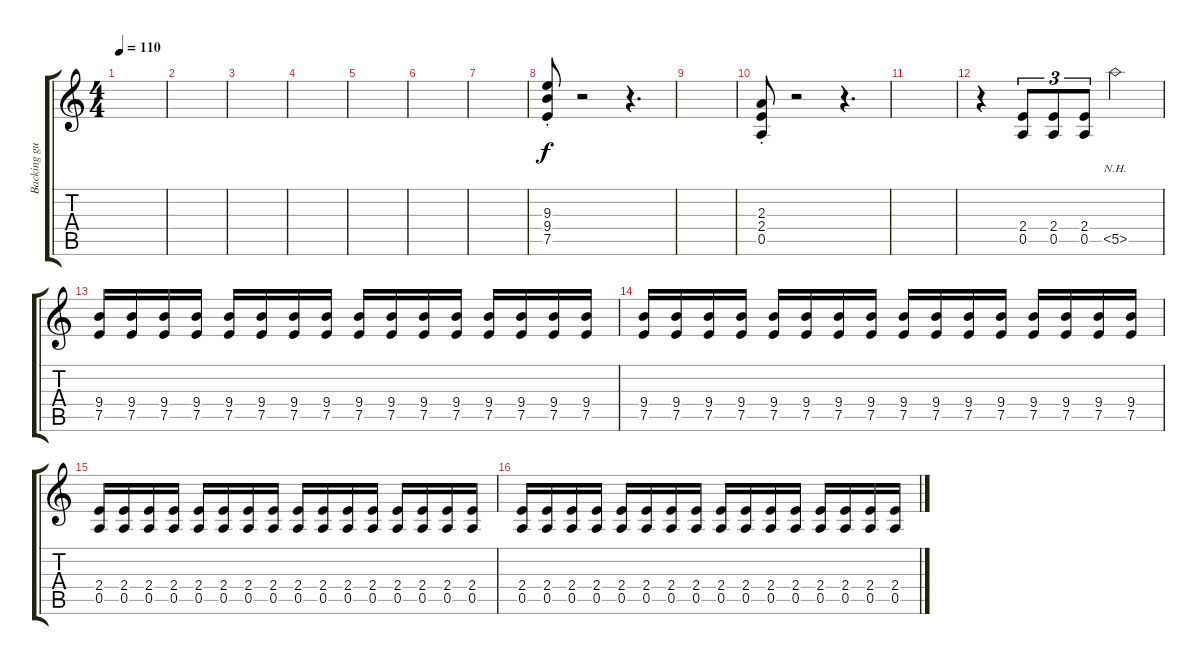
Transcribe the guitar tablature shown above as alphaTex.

\track ("Backing guitar 1" "Backing gu") {instrument electricguitarclean}
\staff {score tabs}
\tuning (E4 B3 G3 D3 A2 E2) {hide}
\ts (4 4)
\tempo 110
\clef g2
\ks c
|
|
|
|
|
|
|
(9.3{st} 9.4{st} 7.5{st}).8{instrument distortionguitar} r.2 r.4{d} |
|
(2.3{st} 2.4{st} 0.5{st}).8 r.2 r.4{d} |
|
r.4 (2.4 0.5).8{tu (3 2)} (2.4 0.5).8{tu (3 2)} (2.4 0.5).8{tu (3 2)} 5.5{nh}.2 |
(9.4 7.5).16{dy f} (9.4 7.5).16 (9.4 7.5).16 (9.4 7.5).16 (9.4 7.5).16 (9.4 7.5).16 (9.4 7.5).16 (9.4 7.5).16 (9.4 7.5).16 (9.4 7.5).16 (9.4 7.5).16 (9.4 7.5).16 (9.4 7.5).16 (9.4 7.5).16 (9.4 7.5).16 (9.4 7.5).16 |
(9.4 7.5).16 (9.4 7.5).16 (9.4 7.5).16 (9.4 7.5).16 (9.4 7.5).16 (9.4 7.5).16 (9.4 7.5).16 (9.4 7.5).16 (9.4 7.5).16 (9.4 7.5).16 (9.4 7.5).16 (9.4 7.5).16 (9.4 7.5).16 (9.4 7.5).16 (9.4 7.5).16 (9.4 7.5).16 |
(2.4 0.5).16 (2.4 0.5).16 (2.4 0.5).16 (2.4 0.5).16 (2.4 0.5).16 (2.4 0.5).16 (2.4 0.5).16 (2.4 0.5).16 (2.4 0.5).16 (2.4 0.5).16 (2.4 0.5).16 (2.4 0.5).16 (2.4 0.5).16 (2.4 0.5).16 (2.4 0.5).16 (2.4 0.5).16 |
(2.4 0.5).16 (2.4 0.5).16 (2.4 0.5).16 (2.4 0.5).16 (2.4 0.5).16 (2.4 0.5).16 (2.4 0.5).16 (2.4 0.5).16 (2.4 0.5).16 (2.4 0.5).16 (2.4 0.5).16 (2.4 0.5).16 (2.4 0.5).16 (2.4 0.5).16 (2.4 0.5).16 (2.4 0.5).16
